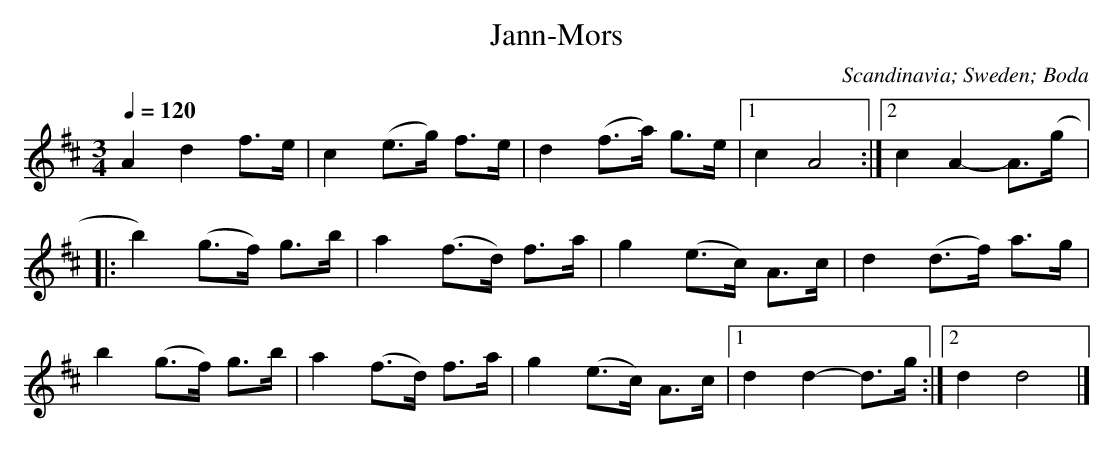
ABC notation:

X:1
T:Jann-Mors
O:Scandinavia; Sweden; Boda
Q:1/4=120
L:1/8
M:3/4
K:D
A2 d2 f>e | c2 (e>g) f>e | d2 (f>a) g>e |1 c2 A4 :|2 c2 A2- A>(g |:$ b2) (g>f) g>b |
a2 (f>d) f>a | g2 (e>c) A>c | d2 (d>f) a>g |$ b2 (g>f) g>b | a2 (f>d) f>a | g2 (e>c) A>c |1
d2 d2- d>g :|2 d2 d4 |]
